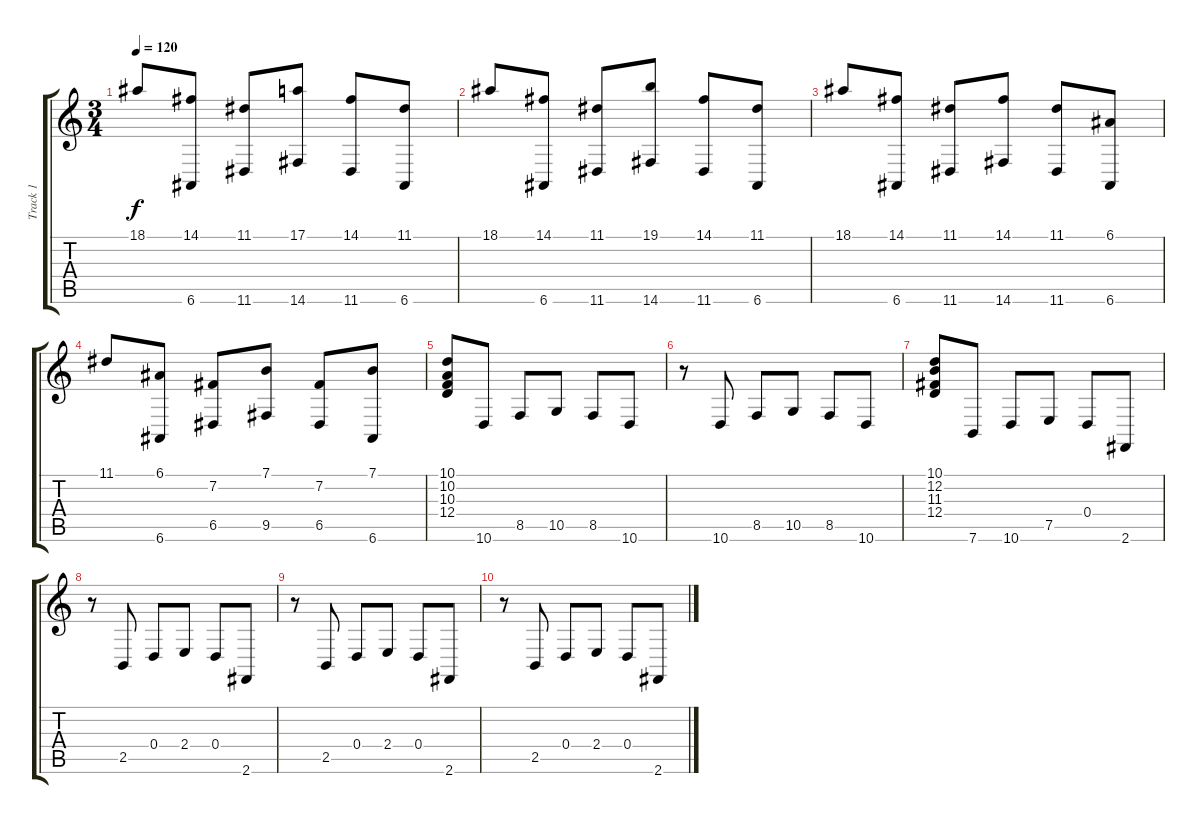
\track ("Track 1" "Track 1") {instrument acousticgrandpiano}
\staff {score tabs}
\tuning (E4 B3 G3 D3 A2 E2) {hide}
\ts (3 4)
\tempo 120
\clef g2
\ks c
18.1.8{dy f} (14.1 6.6).8 (11.1 11.6).8 (17.1 14.6).8 (14.1 11.6).8 (11.1 6.6).8 |
18.1.8 (14.1 6.6).8 (11.1 11.6).8 (19.1 14.6).8 (14.1 11.6).8 (11.1 6.6).8 |
18.1.8 (14.1 6.6).8 (11.1 11.6).8 (14.1 14.6).8 (11.1 11.6).8 (6.1 6.6).8 |
11.1.8 (6.1 6.6).8 (7.2 6.5).8 (7.1 9.5).8 (7.2 6.5).8 (7.1 6.6).8 |
(10.1 10.2 10.3 12.4).8 10.6.8 8.5.8 10.5.8 8.5.8 10.6.8 |
r.8 10.6.8 8.5.8 10.5.8 8.5.8 10.6.8 |
(10.1 12.2 11.3 12.4).8 7.6.8 10.6.8 7.5.8 0.4.8 2.6.8 |
r.8 2.5.8 0.4.8 2.4.8 0.4.8 2.6.8 |
r.8 2.5.8 0.4.8 2.4.8 0.4.8 2.6.8 |
r.8 2.5.8 0.4.8 2.4.8 0.4.8 2.6.8
